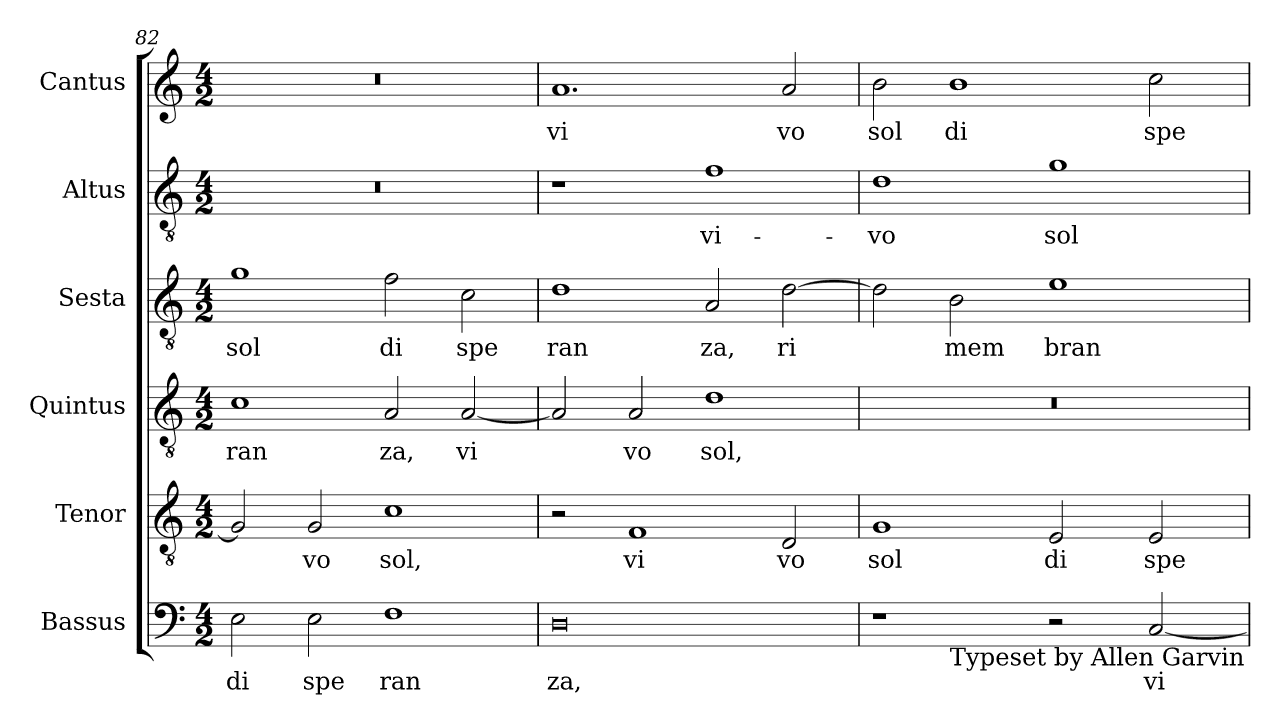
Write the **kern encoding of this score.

**kern	**text	**kern	**text	**kern	**text	**kern	**text	**kern	**text	**kern	**text
*part6	*part6	*part5	*part5	*part4	*part4	*part3	*part3	*part2	*part2	*part1	*part1
*staff6	*staff6	*staff5	*staff5	*staff4	*staff4	*staff3	*staff3	*staff2	*staff2	*staff1	*staff1
*I"Bassus	*	*I"Tenor	*	*I"Quintus	*	*I"Sesta	*	*I"Altus	*	*I"Cantus	*
*I'Bassus	*	*I'Tenor	*	*I'Quintus	*	*I'Sesta	*	*I'Altus	*	*I'Cantus	*
*clefF4	*	*clefGv2	*	*clefGv2	*	*clefGv2	*	*clefGv2	*	*clefG2	*
*	*	*	*	*k[]	*	*k[]	*	*	*	*	*
*	*	*	*	*C:	*	*C:	*	*	*	*	*
*M4/2	*	*M4/2	*	*M4/2	*	*M4/2	*	*M4/2	*	*M4/2	*
=82	=82	=82	=82	=82	=82	=82	=82	=82	=82	=82	=82
!	!LO:LY:b:cj	!	!	!	!LO:LY:b:cj	!	!LO:LY:b:cj	!	!	!	!
2E\	di	2G/]	.	1c	ran	1g	sol	0r	.	0r	.
!	!LO:LY:b:cj	!	!LO:LY:b:cj	!	!	!	!	!	!	!	!
2E\	spe	2G/	vo	.	.	.	.	.	.	.	.
!	!LO:LY:b:cj	!	!LO:LY:b:cj	!	!LO:LY:b:cj	!	!LO:LY:b:cj	!	!	!	!
1F	ran	1c	sol,	2A/	za,	2f\	di	.	.	.	.
!	!	!	!	!	!LO:LY:b:cj	!	!LO:LY:b:cj	!	!	!	!
.	.	.	.	[>2A/	vi	2c\	spe	.	.	.	.
!!LO:LB:g=z
=83	=83	=83	=83	=83	=83	=83	=83	=83	=83	=83	=83
!	!LO:LY:b:cj	!	!	!	!	!	!LO:LY:b:cj	!	!	!	!LO:LY:b:cj
0D	za,	2r	.	2A/]	.	1d	ran	1r	.	1.a	vi
!	!	!	!LO:LY:b:cj	!	!LO:LY:b:cj	!	!	!	!	!	!
.	.	1F	vi	2A/	vo	.	.	.	.	.	.
!	!	!	!	!	!LO:LY:b:cj	!	!LO:LY:b:cj	!	!LO:LY:b:cj	!	!
.	.	.	.	1d	sol,	2A/	za,	1f	vi-	.	.
!	!	!	!LO:LY:b:cj	!	!	!	!LO:LY:b:cj	!	!	!	!LO:LY:b:cj
.	.	2D/	vo	.	.	[>2d\	ri	.	.	2a/	vo
=84	=84	=84	=84	=84	=84	=84	=84	=84	=84	=84	=84
!	!	!	!LO:LY:b:cj	!	!	!	!	!	!LO:LY:b:cj	!	!LO:LY:b:cj
*^	*	*	*	*	*	*	*	*	*	*	*
1r	2ryy	.	1G	sol	0r	.	2d\]	.	1d	-vo	2b\	sol
!	!LO:TX:b:t=Typeset by Allen Garvin	!	!	!	!	!	!	!	!	!	!	!
!	!	!	!	!	!	!	!	!LO:LY:b:cj	!	!	!	!LO:LY:b:cj
.	1.ryy	.	.	.	.	.	2B\	mem	.	.	1b	di
!	!	!	!	!LO:LY:b:cj	!	!	!	!LO:LY:b:cj	!	!LO:LY:b:cj	!	!
2r	.	.	2E/	di	.	.	1e	bran	1g	sol	.	.
!	!	!LO:LY:b:cj	!	!LO:LY:b:cj	!	!	!	!	!	!	!	!LO:LY:b:cj
[<2C/	.	vi-	2E/	spe	.	.	.	.	.	.	2cc\	spe
*v	*v	*	*	*	*	*	*	*	*	*	*	*
=	=	=	=	=	=	=	=	=	=	=	=
*-	*-	*-	*-	*-	*-	*-	*-	*-	*-	*-	*-
